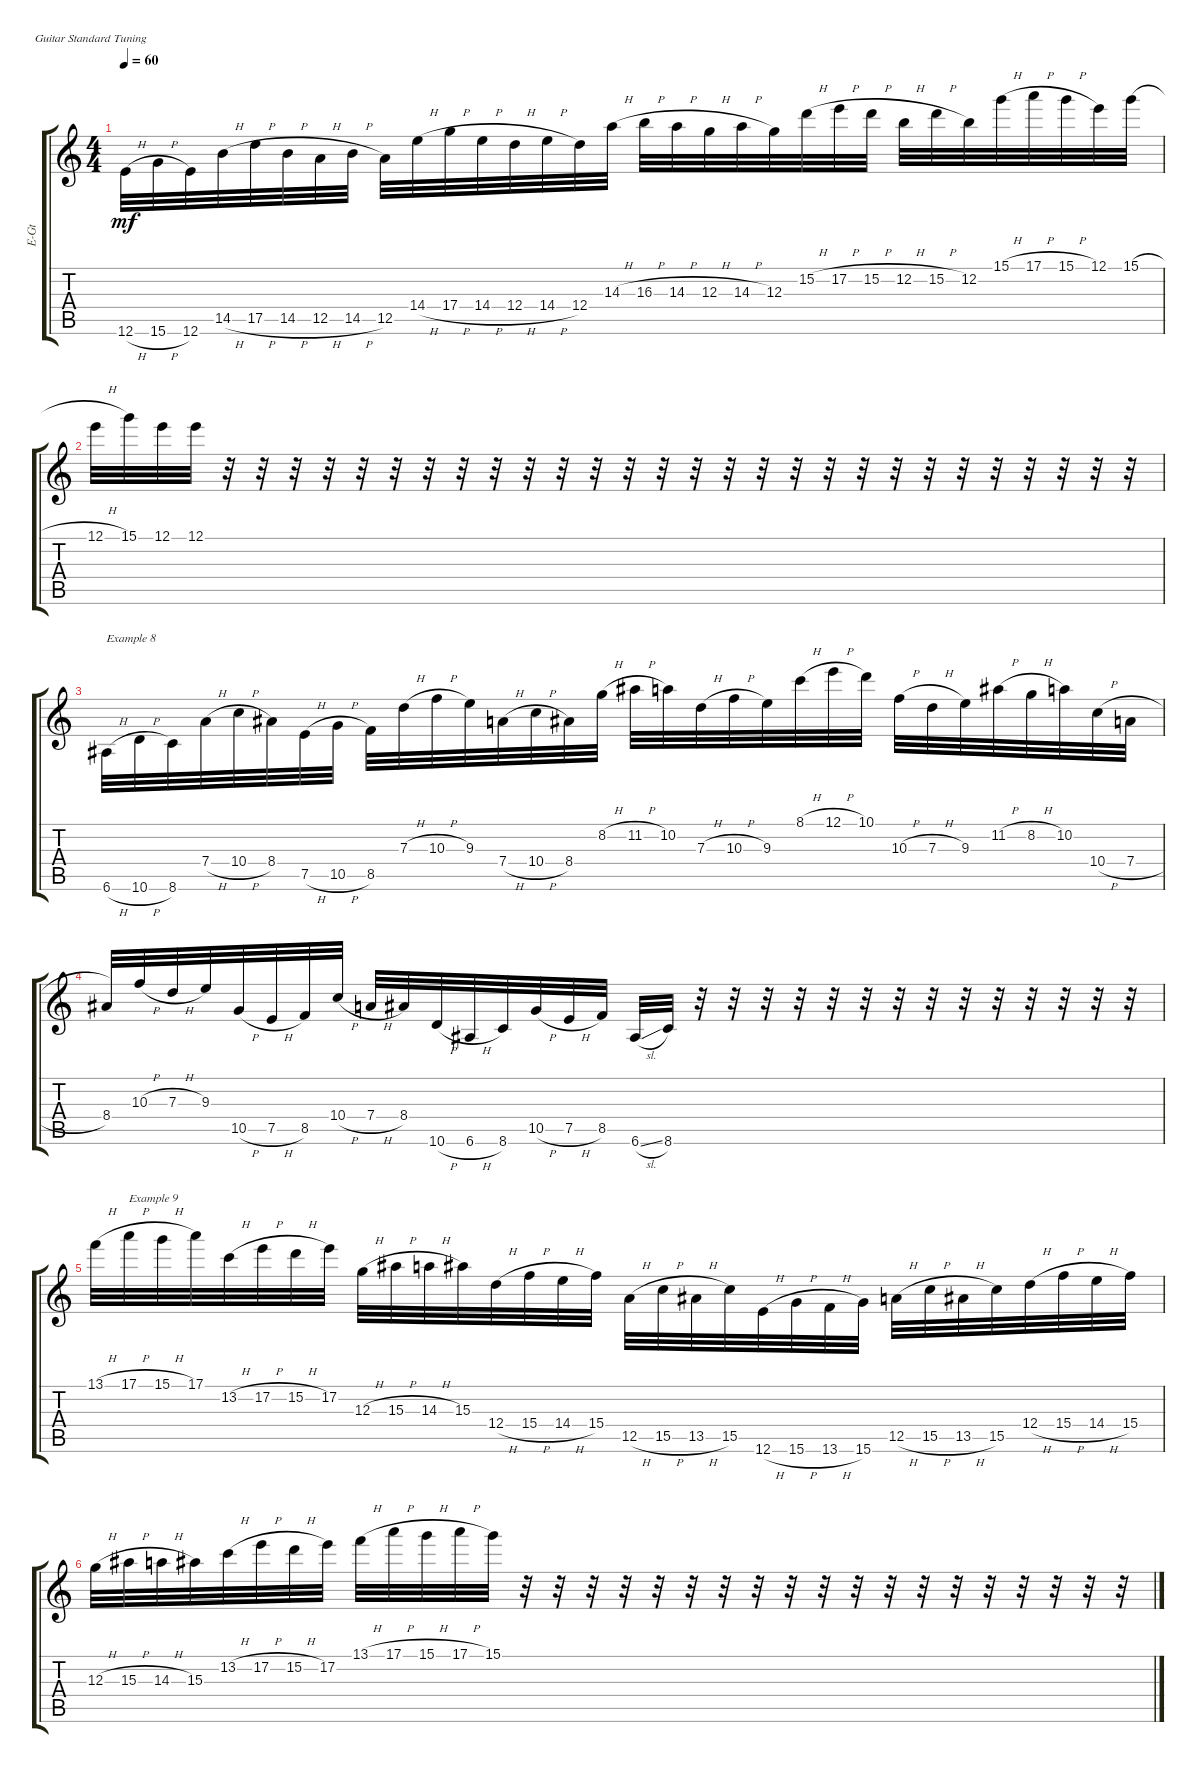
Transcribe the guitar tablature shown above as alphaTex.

\defaultSystemsLayout 4
\bracketExtendMode groupsimilarinstruments
\otherSystemsTrackNameOrientation horizontal
\track ("Electric Guitar" "E-Gt") {instrument overdrivenguitar}
\staff {score tabs}
\tuning (E4 B3 G3 D3 A2 E2)
\ts (4 4)
\tempo 60
\clef g2
\ks aminor
12.6{h}.32{dy mf beam Down} 15.6{h}.32{beam Down} 12.6.32{beam Down} 14.5{h}.32{beam Down} 17.5{h}.32{beam Down} 14.5{h}.32{beam Down} 12.5{h}.32{beam Down} 14.5{h}.32{beam Down} 12.5.32{beam Down} 14.4{h}.32{beam Down} 17.4{h}.32{beam Down} 14.4{h}.32{beam Down} 12.4{h}.32{beam Down} 14.4{h}.32{beam Down} 12.4.32{beam Down} 14.3{h}.32{beam Down} 16.3{h}.32{beam Down} 14.3{h}.32{beam Down} 12.3{h}.32{beam Down} 14.3{h}.32{beam Down} 12.3.32{beam Down} 15.2{h}.32{beam Down} 17.2{h}.32{beam Down} 15.2{h}.32{beam Down} 12.2{h}.32{beam Down} 15.2{h}.32{beam Down} 12.2.32{beam Down} 15.1{h}.32{beam Down} 17.1{h}.32{beam Down} 15.1{h}.32{beam Down} 12.1.32{beam Down} 15.1{h}.32{beam Down} |
12.1{h}.32{beam Down} 15.1.32{beam Down} 12.1.32{beam Down} 12.1.32{beam Down} r.32{beam Down} r.32{beam Down} r.32{beam Down} r.32{beam Down} r.32{beam Down} r.32{beam Down} r.32{beam Down} r.32{beam Down} r.32{beam Down} r.32{beam Down} r.32{beam Down} r.32{beam Down} r.32{beam Down} r.32{beam Down} r.32{beam Down} r.32{beam Down} r.32{beam Down} r.32{beam Down} r.32{beam Down} r.32{beam Down} r.32{beam Down} r.32{beam Down} r.32{beam Down} r.32{beam Down} r.32{beam Down} r.32{beam Down} r.32{beam Down} r.32{beam Down} |
6.6{h acc #}.32{txt "Example 8" beam Down} 10.6{h}.32{beam Down} 8.6.32{beam Down} 7.4{h}.32{beam Down} 10.4{h}.32{beam Down} 8.4{acc #}.32{beam Down} 7.5{h}.32{beam Down} 10.5{h}.32{beam Down} 8.5.32{beam Down} 7.3{h}.32{beam Down} 10.3{h}.32{beam Down} 9.3.32{beam Down} 7.4{h}.32{beam Down} 10.4{h}.32{beam Down} 8.4{acc #}.32{beam Down} 8.2{h}.32{beam Down} 11.2{h acc #}.32{beam Down} 10.2.32{beam Down} 7.3{h}.32{beam Down} 10.3{h}.32{beam Down} 9.3.32{beam Down} 8.1{h}.32{beam Down} 12.1{h}.32{beam Down} 10.1.32{beam Down} 10.3{h}.32{beam Down} 7.3{h}.32{beam Down} 9.3.32{beam Down} 11.2{h acc #}.32{beam Down} 8.2{h}.32{beam Down} 10.2.32{beam Down} 10.4{h}.32{beam Down} 7.4{h}.32{beam Down} |
8.4{acc #}.32{beam Up} 10.3{h}.32{beam Up} 7.3{h}.32{beam Up} 9.3.32{beam Up} 10.5{h}.32{beam Up} 7.5{h}.32{beam Up} 8.5.32{beam Up} 10.4{h}.32{beam Up} 7.4{h}.32{beam Up} 8.4{acc #}.32{beam Up} 10.6{h}.32{beam Up} 6.6{h acc #}.32{beam Up} 8.6.32{beam Up} 10.5{h}.32{beam Up} 7.5{h}.32{beam Up} 8.5.32{beam Up} 6.6{sl acc #}.32{beam Up} 8.6.32{beam Up} r.32{beam Down} r.32{beam Down} r.32{beam Down} r.32{beam Down} r.32{beam Down} r.32{beam Down} r.32{beam Down} r.32{beam Down} r.32{beam Down} r.32{beam Down} r.32{beam Down} r.32{beam Down} r.32{beam Down} r.32{beam Down} |
13.1{h}.32{beam Down} 17.1{h}.32{txt "Example 9" beam Down} 15.1{h}.32{beam Down} 17.1.32{beam Down} 13.2{h}.32{beam Down} 17.2{h}.32{beam Down} 15.2{h}.32{beam Down} 17.2.32{beam Down} 12.3{h}.32{beam Down} 15.3{h acc #}.32{beam Down} 14.3{h}.32{beam Down} 15.3{acc #}.32{beam Down} 12.4{h}.32{beam Down} 15.4{h}.32{beam Down} 14.4{h}.32{beam Down} 15.4.32{beam Down} 12.5{h}.32{beam Down} 15.5{h}.32{beam Down} 13.5{h acc #}.32{beam Down} 15.5.32{beam Down} 12.6{h}.32{beam Down} 15.6{h}.32{beam Down} 13.6{h}.32{beam Down} 15.6.32{beam Down} 12.5{h}.32{beam Down} 15.5{h}.32{beam Down} 13.5{h acc #}.32{beam Down} 15.5.32{beam Down} 12.4{h}.32{beam Down} 15.4{h}.32{beam Down} 14.4{h}.32{beam Down} 15.4.32{beam Down} |
12.3{h}.32{beam Down} 15.3{h acc #}.32{beam Down} 14.3{h}.32{beam Down} 15.3{acc #}.32{beam Down} 13.2{h}.32{beam Down} 17.2{h}.32{beam Down} 15.2{h}.32{beam Down} 17.2.32{beam Down} 13.1{h}.32{beam Down} 17.1{h}.32{beam Down} 15.1{h}.32{beam Down} 17.1{h}.32{beam Down} 15.1.32{beam Down} r.32{beam Down} r.32{beam Down} r.32{beam Down} r.32{beam Down} r.32{beam Down} r.32{beam Down} r.32{beam Down} r.32{beam Down} r.32{beam Down} r.32{beam Down} r.32{beam Down} r.32{beam Down} r.32{beam Down} r.32{beam Down} r.32{beam Down} r.32{beam Down} r.32{beam Down} r.32{beam Down} r.32{beam Down}
